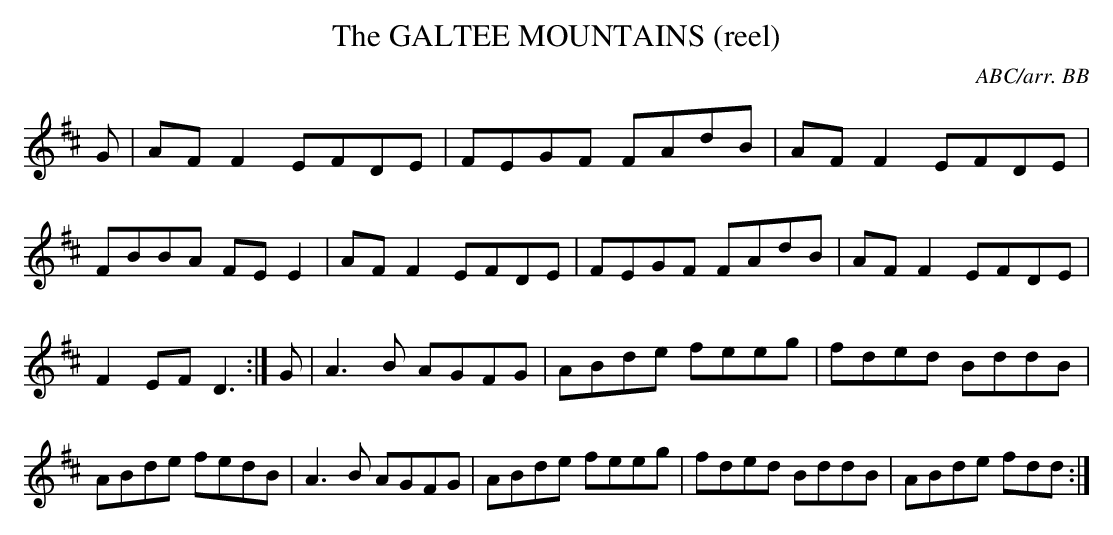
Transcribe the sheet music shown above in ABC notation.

X:1
T:GALTEE MOUNTAINS (reel), The\
C:ABC/arr. BB\
M:C\
K:D\
G|AFF2 EFDE|FEGF FAdB|AFF2 EFDE|FBBA FEE2|\
AFF2 EFDE|FEGF FAdB|AFF2 EFDE|F2EF D3 :|\
G|A3B AGFG|ABde feeg|fded BddB|ABde fedB|\
A3B AGFG|ABde feeg|fded BddB|ABde fdd :|\
\
\
\
